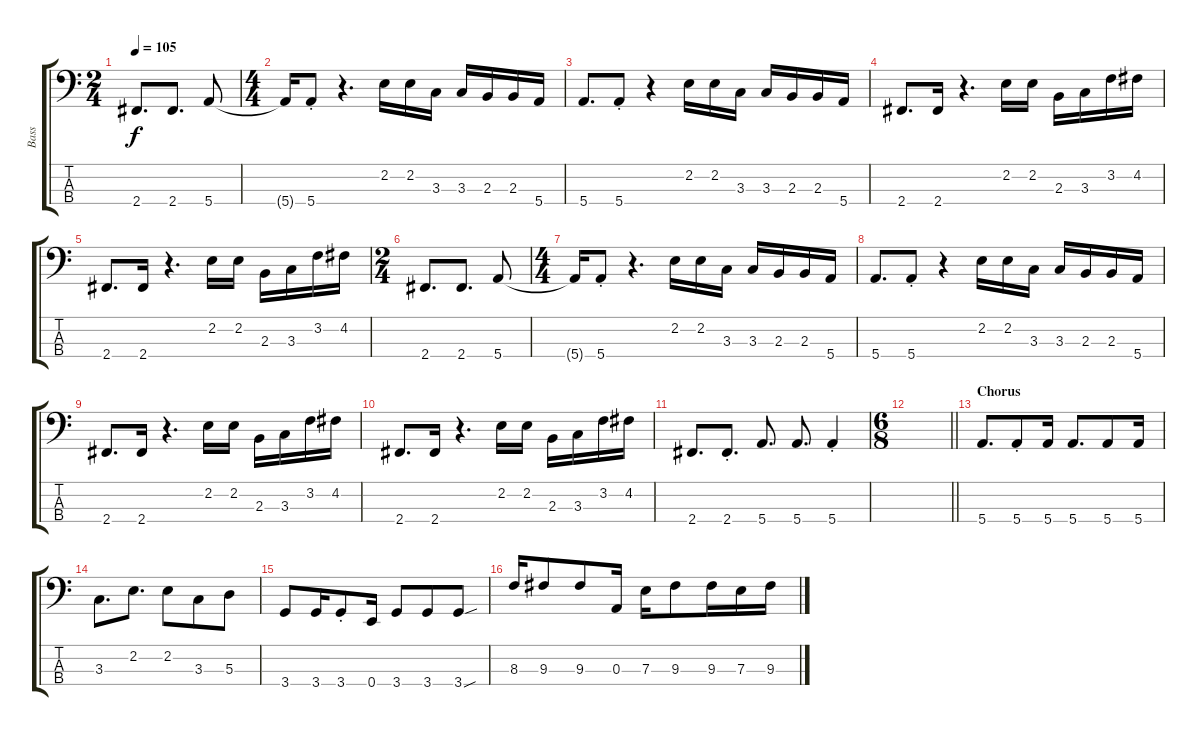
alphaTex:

\track ("Bass" "Bass") {instrument electricbassfinger}
\staff {score tabs}
\tuning (G2 D2 A1 E1) {hide}
\ts (2 4)
\tempo 105
\clef f4
\ks c
2.4.8{d dy f} 2.4.8{d} 5.4.8 |
\ts (4 4)
5.4{t}.16 5.4{st}.8 r.4{d} 2.2.16 2.2.16 3.3.16 3.3.16 2.3.16 2.3.16 5.4.16 |
5.4.8{d} 5.4{st}.8 r.4 2.2.16 2.2.16 3.3.16 3.3.16 2.3.16 2.3.16 5.4.16 |
2.4.8{d} 2.4.16 r.4{d} 2.2.16 2.2.16 2.3.16 3.3.16 3.2.16 4.2.16 |
2.4.8{d} 2.4.16 r.4{d} 2.2.16 2.2.16 2.3.16 3.3.16 3.2.16 4.2.16 |
\ts (2 4)
2.4.8{d} 2.4.8{d} 5.4.8 |
\ts (4 4)
5.4{t}.16 5.4{st}.8 r.4{d} 2.2.16 2.2.16 3.3.16 3.3.16 2.3.16 2.3.16 5.4.16 |
5.4.8{d} 5.4{st}.8 r.4 2.2.16 2.2.16 3.3.16 3.3.16 2.3.16 2.3.16 5.4.16 |
2.4.8{d} 2.4.16 r.4{d} 2.2.16 2.2.16 2.3.16 3.3.16 3.2.16 4.2.16 |
2.4.8{d} 2.4.16 r.4{d} 2.2.16 2.2.16 2.3.16 3.3.16 3.2.16 4.2.16 |
2.4.8{d} 2.4{st}.8{d} 5.4.8{d} 5.4.8{d} 5.4{st}.4 |
\ts (6 8)
\barLineRight lightlight
|
\section ("" "Chorus")
5.4.8{d} 5.4{st}.8 5.4.16 5.4.8{d} 5.4.8 5.4.16 |
3.3.8{d} 2.2.8{d} 2.2.8 3.3.8 5.3.8 |
3.4.8 3.4.16 3.4{st}.8 0.4.16 3.4.8 3.4.8 3.4{sou}.8 |
8.3.16 9.3.8 9.3.8 0.3.16 7.3.16 9.3.8 9.3.16 7.3.16 9.3.16
